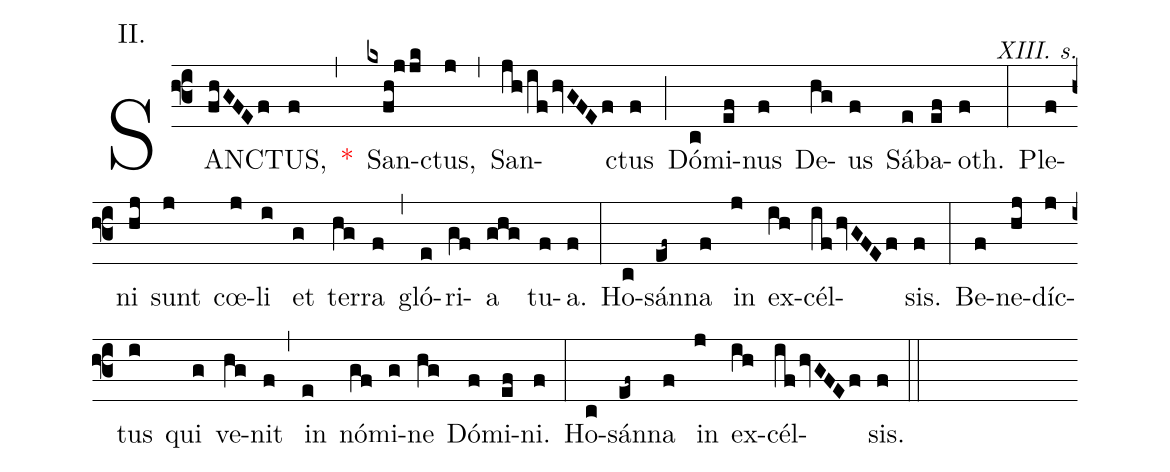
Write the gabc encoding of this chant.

annotation:II.;
commentary: XIII. s.;
office-part:Kyriale;
%%
(f3) SAN(fhGFEf)CTUS,(f) <v>\red{*}</v>(,) San(kxfh!jjk)ctus,(j) (,) San(jh/ifhvGFEf)ctus(f) (;) Dó(c)mi(ef)nus(f) De(hg)us(f) Sá(e)ba(ef)oth.(f) (:) Ple(f)ni(hj) sunt(j) cœ(j)li(i) et(g) ter(hg)ra(f) (,) gló(e)ri(gf)a(ghg) tu(f)a.(f) (:) Ho(c)sán(ef~)na(f) in(j) ex(ih)cél(if/hvGFEf)sis.(f) (:) Be(f)ne(hj)díc(j)tus(i) qui(g) ve(hg)nit(f) (,) in(e) nó(gf)mi(g)ne(hg) Dó(f)mi(ef)ni.(f) (:) Ho(c)sán(ef~)na(f) in(j) ex(ih)cél(ifhvGFEf)sis.(f) (::)
